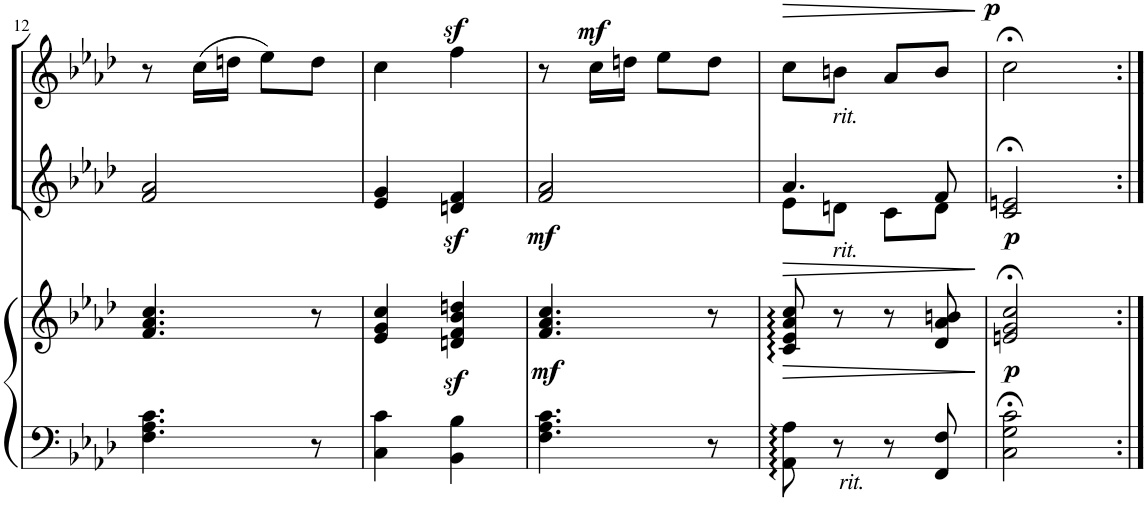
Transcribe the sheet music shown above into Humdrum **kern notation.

**kern	**kern	**dynam	**kern	**dynam	**kern	**dynam
*part3	*part3	*part3	*part2	*part2	*part1	*part1
*staff4	*staff3	*staff3/4	*staff2	*staff2	*staff1	*staff1
*I"Klavier	*	*	*I"Stimme 2	*	*I"Stimme 1	*
!!LO:PB:g=z
*clefF4	*clefG2	*	*clefG2	*	*clefG2	*
*k[b-e-a-d-]	*k[b-e-a-d-]	*	*k[b-e-a-d-]	*	*k[b-e-a-d-]	*
*M2/4	*M2/4	*	*M2/4	*	*M2/4	*
=12	=12	=12	=12	=12	=12	=12
4.F\ 4.A-\ 4.c\	4.f/ 4.a-/ 4.cc/	.	2f/ 2a-/	.	8r	.
.	.	.	.	.	(16cc\LL	.
.	.	.	.	.	16ddn\JJ	.
.	.	.	.	.	8ee-\L)	.
8r	8r	.	.	.	8dd\J	.
=13	=13	=13	=13	=13	=13	=13
4C\ 4c\	4e-/ 4g/ 4cc/	.	4e-/ 4g/	.	4cc\	.
4BB-\ 4B-\	4dn/z< 4f/z< 4b-/z< 4ddn/z<	.	4dn/z< 4f/z<	.	4ffz>\	.
=14	=14	=14	=14	=14	=14	=14
!	!	!LO:DY:b	!	!LO:DY:b	!	!
4.F\ 4.A-\ 4.c\	4.f/ 4.a-/ 4.cc/	mf	2f/ 2a-/	mf	8r	.
!	!	!	!	!	!	!LO:DY:a
.	.	.	.	.	16cc\LL	mf
.	.	.	.	.	16ddn\JJ	.
.	.	.	.	.	8ee-\L	.
8r	8r	.	.	.	8dd\J	.
=15	=15	=15	=15	=15	=15	=15
!LO:TX:b:i:t=rit.	!	!	!	!	!	!
!	!	!LO:HP:b	!	!	!	!LO:HP:b
*	*	*	*^	*	*	*
8AA-\ 8A-\	8c/ 8e-/ 8a-/ 8cc/	>	4.a-/	8e-\L	.	8cc\L	>
!	!	!	!	!	!	!LO:TX:b:i:t=rit.	!
!	!	!	!	!LO:TX:b:i:t=rit.	!	!	!
!	!	!LO:HP:b	!	!	!	!	!
8r	8r	>	.	8dn\J	.	8bn\J	.
8r	8r	.	.	8c\L	.	8a-/L	.
8FF/ 8F/	8d-/ 8a-/ 8bn/	.	8f/	8d\J	.	8b/J	.
*	*	*	*v	*v	*	*	*
.	.	] ]	.	.	.	]
=16	=16	=16	=16	=16	=16	=16
!	!	!LO:DY:b	!	!LO:DY:b	!	!LO:DY:a
2C\;< 2G\;< 2c\;<	2en/;< 2g/;< 2cc/;<	p	2c/;< 2en/;<	p	2cc;<\	p
=:|!	=:|!	=:|!	=:|!	=:|!	=:|!	=:|!
*-	*-	*-	*-	*-	*-	*-
